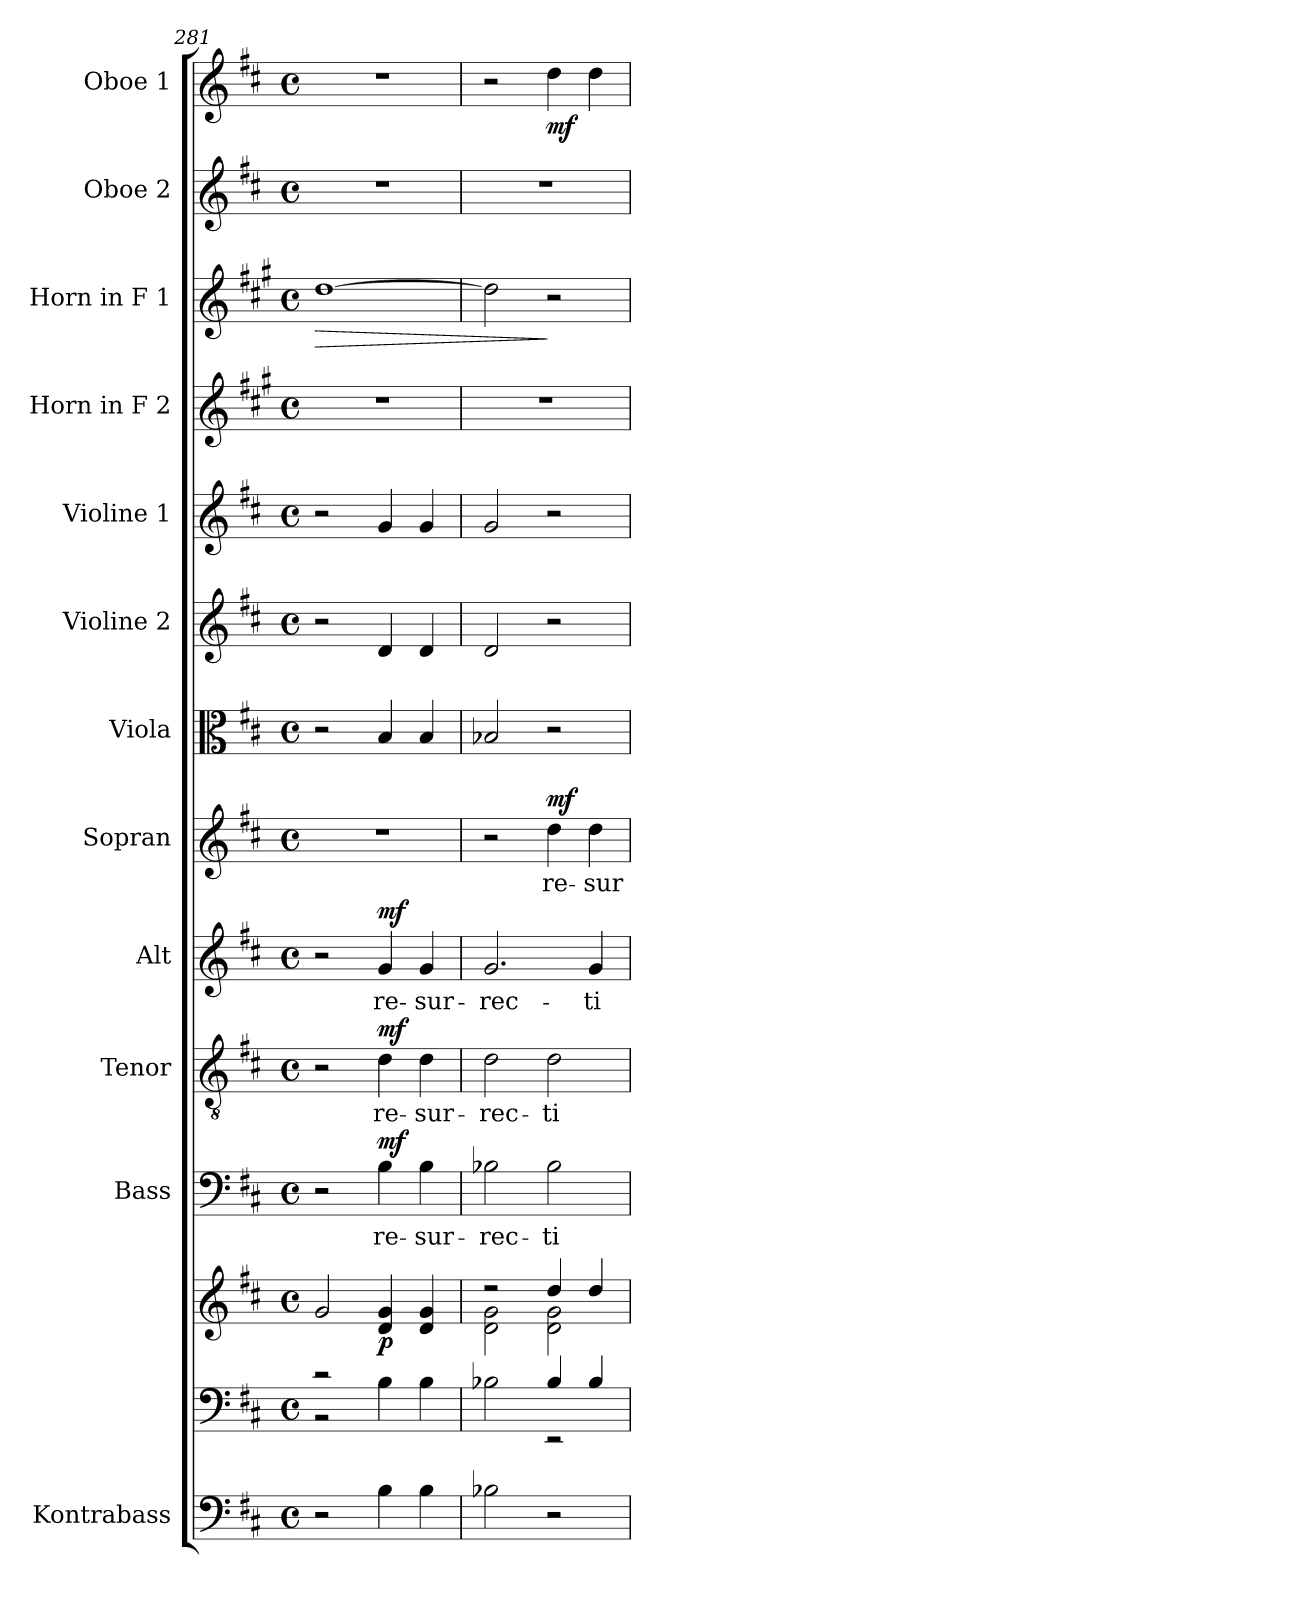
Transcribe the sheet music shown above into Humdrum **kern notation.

**kern	**kern	**kern	**dynam	**kern	**text	**dynam	**kern	**text	**dynam	**kern	**text	**dynam	**kern	**text	**dynam	**kern	**kern	**kern	**kern	**kern	**dynam	**kern	**kern	**dynam
*part13	*part12	*part12	*part12	*part11	*part11	*part11	*part10	*part10	*part10	*part9	*part9	*part9	*part8	*part8	*part8	*part7	*part6	*part5	*part4	*part3	*part3	*part2	*part1	*part1
*staff14	*staff13	*staff12	*staff12/13	*staff11	*staff11	*staff11	*staff10	*staff10	*staff10	*staff9	*staff9	*staff9	*staff8	*staff8	*staff8	*staff7	*staff6	*staff5	*staff4	*staff3	*staff3	*staff2	*staff1	*staff1
*I"Kontrabass	*	*	*	*I"Bass	*	*	*I"Tenor	*	*	*I"Alt	*	*	*I"Sopran	*	*	*I"Viola	*I"Violine 2	*I"Violine 1	*I"Horn in F 2	*I"Horn in F 1	*	*I"Oboe 2	*I"Oboe 1	*
*I'Kb.	*	*	*	*I'B.	*	*	*I'T.	*	*	*I'A.	*	*	*I'S.	*	*	*I'Vla.	*I'Vl. 2	*I'Vl. 1	*	*	*	*I'Ob. 2	*I'Ob. 1	*
*clefF4	*clefF4	*clefG2	*	*clefF4	*	*	*clefGv2	*	*	*clefG2	*	*	*clefG2	*	*	*clefC3	*clefG2	*clefG2	*clefG2	*clefG2	*	*clefG2	*clefG2	*
*ITrd7c12	*	*	*	*	*	*	*	*	*	*	*	*	*	*	*	*	*	*	*ITrd4c7	*ITrd4c7	*	*	*	*
*k[f#c#]	*k[f#c#]	*k[f#c#]	*	*k[f#c#]	*	*	*k[f#c#]	*	*	*k[f#c#]	*	*	*k[f#c#]	*	*	*k[f#c#]	*k[f#c#]	*k[f#c#]	*k[f#c#]	*k[f#c#]	*	*k[f#c#]	*k[f#c#]	*
*D:	*D:	*D:	*	*D:	*	*	*D:	*	*	*D:	*	*	*D:	*	*	*D:	*D:	*D:	*D:	*D:	*	*D:	*D:	*
*M4/4	*M4/4	*M4/4	*	*M4/4	*	*	*M4/4	*	*	*M4/4	*	*	*M4/4	*	*	*M4/4	*M4/4	*M4/4	*M4/4	*M4/4	*	*M4/4	*M4/4	*
*met(c)	*met(c)	*met(c)	*	*met(c)	*	*	*met(c)	*	*	*met(c)	*	*	*met(c)	*	*	*met(c)	*met(c)	*met(c)	*met(c)	*met(c)	*	*met(c)	*met(c)	*
=281	=281	=281	=281	=281	=281	=281	=281	=281	=281	=281	=281	=281	=281	=281	=281	=281	=281	=281	=281	=281	=281	=281	=281	=281
*	*^	*	*	*	*	*	*	*	*	*	*	*	*	*	*	*	*	*	*	*	*	*	*	*
!	!	!	!	!	!	!	!	!	!	!	!	!	!	!	!	!	!	!	!	!	!	!LO:HP:b	!	!	!
2r	2r	2r	2g!/	.	2r	.	.	2r	.	.	2r	.	.	1r	.	.	2r	2r	2r	1r	[1g	>	1r	1r	.
!	!	!	!	!LO:DY:b	!	!LO:LY:b	!LO:DY:a	!	!LO:LY:b	!LO:DY:a	!	!LO:LY:b	!LO:DY:a	!	!	!	!	!	!	!	!	!	!	!	!
4BB\	4B/yy	4B\	4d!/ 4g!/	p	4B\	re-	mf	4d\	re-	mf	4g/	re-	mf	.	.	.	4B/	4d/	4g/	.	.	.	.	.	.
!	!	!	!	!	!	!LO:LY:b	!	!	!LO:LY:b	!	!	!LO:LY:b	!	!	!	!	!	!	!	!	!	!	!	!	!
4BB\	4B/yy	4B\	4d!/ 4g!/	.	4B\	-sur-	.	4d\	-sur-	.	4g/	-sur-	.	.	.	.	4B/	4d/	4g/	.	.	.	.	.	.
=282	=282	=282	=282	=282	=282	=282	=282	=282	=282	=282	=282	=282	=282	=282	=282	=282	=282	=282	=282	=282	=282	=282	=282	=282	=282
*	*	*	*^	*	*	*	*	*	*	*	*	*	*	*	*	*	*	*	*	*	*	*	*	*	*
!	!	!	!	!	!	!	!LO:LY:b	!	!	!LO:LY:b	!	!	!LO:LY:b	!	!	!	!	!	!	!	!	!	!	!	!	!
2BB-X\	2B-X/yy	2B-X\	2rdd	2d!\ 2g!\	.	2B-X\	-rec-	.	2d\	-rec-	.	2.g/	-rec-	.	2r	.	.	2B-X/	2d/	2g/	1r	2g\]	.	1r	2r	.
!	!	!	!	!	!	!	!LO:LY:b	!	!	!LO:LY:b	!	!	!	!	!	!LO:LY:b	!LO:DY:a	!	!	!	!	!	!	!	!	!LO:DY:b
2r	4B-!/	2rEE	4dd!/	2d!\ 2g!\	.	2B-\	-ti-	.	2d\	-ti-	.	.	.	.	4dd\	re-	mf	2r	2r	2r	.	2r	]	.	4dd\	mf
!	!	!	!	!	!	!	!	!	!	!	!	!	!LO:LY:b	!	!	!LO:LY:b	!	!	!	!	!	!	!	!	!	!
.	4B-!/	.	4dd!/	.	.	.	.	.	.	.	.	4g/	-ti-	.	4dd\	-sur-	.	.	.	.	.	.	.	.	4dd\	.
*	*v	*v	*	*	*	*	*	*	*	*	*	*	*	*	*	*	*	*	*	*	*	*	*	*	*	*
*	*	*v	*v	*	*	*	*	*	*	*	*	*	*	*	*	*	*	*	*	*	*	*	*	*	*
=	=	=	=	=	=	=	=	=	=	=	=	=	=	=	=	=	=	=	=	=	=	=	=	=
*-	*-	*-	*-	*-	*-	*-	*-	*-	*-	*-	*-	*-	*-	*-	*-	*-	*-	*-	*-	*-	*-	*-	*-	*-
